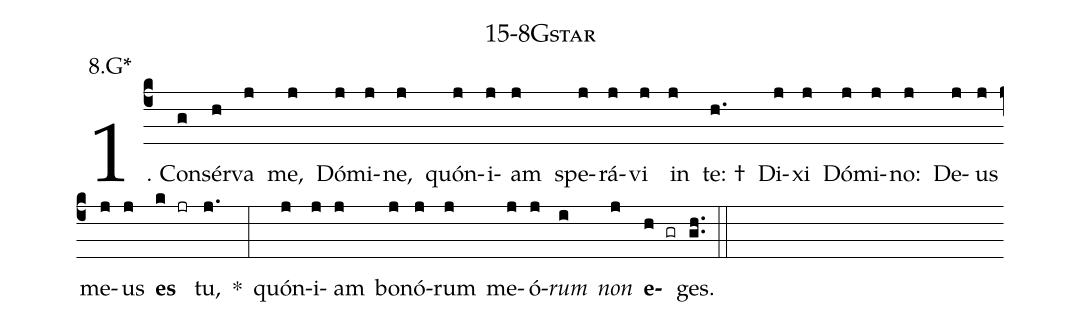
name: 15-8Gstar;
annotation: 8.G*;
%%
(c4)1. Con(g)sér(h)va(j) me,(j) Dó(j)mi(j)ne,(j) quón(j)i(j)am(j) spe(j)rá(j)vi(j) in(j) te: †(h.) Di(j)xi(j) Dó(j)mi(j)no:(j) De(j)us(j) me(j)us(j) <b>es</b>(k jr) tu,(j.) *(:) quón(j)i(j)am(j) bo(j)nó(j)rum(j) me(j)ó(j)<i>rum</i>(i) <i>non</i>(j) <b>e</b>(h gr)ges.(gh..) (::)
